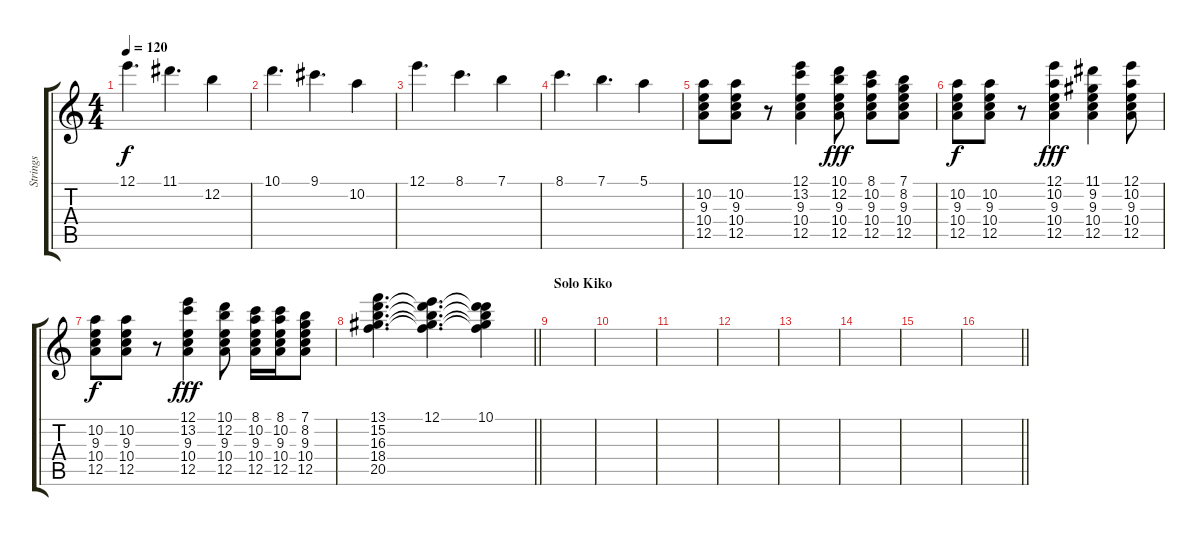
\track ("Strings" "Strings") {instrument stringensemble1}
\staff {score tabs}
\tuning (E5 B4 G4 D4 A3 E3) {hide}
\ts (4 4)
\tempo 120
\clef g2
\ks c
12.1.4{d dy f} 11.1.4{d} 12.2.4 |
10.1.4{d} 9.1.4{d} 10.2.4 |
12.1.4{d} 8.1.4{d} 7.1.4 |
8.1.4{d} 7.1.4{d} 5.1.4 |
(10.2 9.3 10.4 12.5).8{volume 10} (10.2 9.3 10.4 12.5).8 r.8 (12.1 13.2 9.3 10.4 12.5).4 (10.1 12.2 9.3 10.4 12.5).8{dy fff} (8.1 10.2 9.3 10.4 12.5).8 (7.1 8.2 9.3 10.4 12.5).8 |
(10.2 9.3 10.4 12.5).8{dy f} (10.2 9.3 10.4 12.5).8 r.8 (12.1 10.2 9.3 10.4 12.5).4{dy fff} (11.1 9.2 9.3 10.4 12.5).4 (12.1 10.2 9.3 10.4 12.5).8 |
(10.2 9.3 10.4 12.5).8{dy f} (10.2 9.3 10.4 12.5).8 r.8 (12.1 13.2 9.3 10.4 12.5).4{dy fff} (10.1 12.2 9.3 10.4 12.5).8 (8.1 10.2 9.3 10.4 12.5).16 (8.1 10.2 9.3 10.4 12.5).16 (7.1 8.2 9.3 10.4 12.5).8 |
\barLineRight lightlight
(13.1 15.2 16.3 18.4 20.5).4{d} (12.1 15.2{t} 16.3{t} 18.4{t} 20.5{t}).4{d} (10.1 15.2{t} 16.3{t} 18.4{t} 20.5{t}).4 |
\section ("" "Solo Kiko")
|
|
|
|
|
|
|
\barLineRight lightlight
